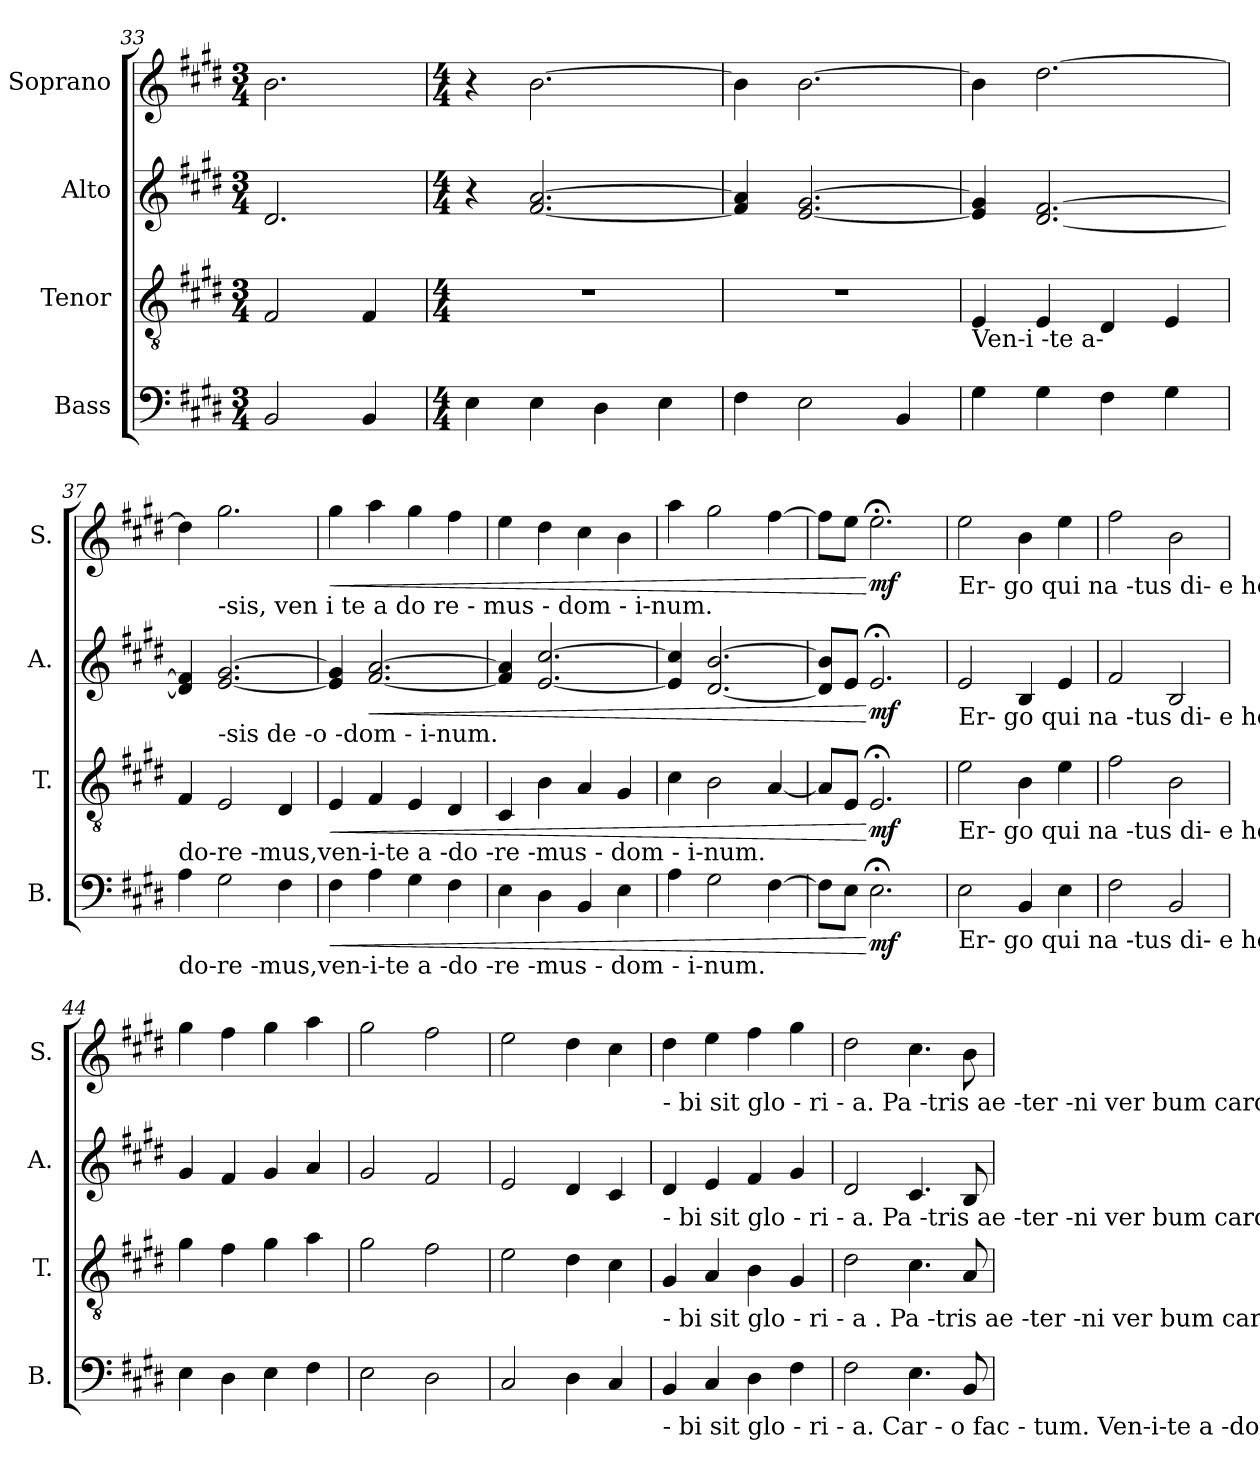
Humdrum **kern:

**kern	**dynam	**kern	**dynam	**kern	**dynam	**kern	**dynam
*part4	*part4	*part3	*part3	*part2	*part2	*part1	*part1
*staff4	*staff4	*staff3	*staff3	*staff2	*staff2	*staff1	*staff1
*I"Bass	*	*I"Tenor	*	*I"Alto	*	*I"Soprano	*
*I'B.	*	*I'T.	*	*I'A.	*	*I'S.	*
*clefF4	*	*clefGv2	*	*clefG2	*	*clefG2	*
*k[f#c#g#d#]	*	*k[f#c#g#d#]	*	*k[f#c#g#d#]	*	*k[f#c#g#d#]	*
*M3/4	*	*M3/4	*	*M3/4	*	*M3/4	*
=33	=33	=33	=33	=33	=33	=33	=33
2BB/	.	2F#/	.	2.d#/	.	2.b\	.
4BB/	.	4F#/	.	.	.	.	.
=34	=34	=34	=34	=34	=34	=34	=34
*M4/4	*	*M4/4	*	*M4/4	*	*M4/4	*
4E\	.	1r	.	4r	.	4r	.
4E\	.	.	.	[2.f#/ [2.a/	.	[2.b\	.
4D#\	.	.	.	.	.	.	.
4E\	.	.	.	.	.	.	.
=35	=35	=35	=35	=35	=35	=35	=35
4F#\	.	1r	.	4f#/] 4a/]	.	4b\]	.
2E\	.	.	.	[2.e/ [2.g#/	.	[2.b\	.
4BB/	.	.	.	.	.	.	.
=36	=36	=36	=36	=36	=36	=36	=36
!	!	!LO:TX:b:t=Ven-i -te   a-	!	!	!	!	!
4G#\	.	4E/	.	4e/] 4g#/]	.	4b\]	.
4G#\	.	4E/	.	[2.d#/ [2.f#/	.	[2.dd#\	.
4F#\	.	4D#/	.	.	.	.	.
4G#\	.	4E/	.	.	.	.	.
=37	=37	=37	=37	=37	=37	=37	=37
!	!	!LO:TX:b:t=do-re -mus,ven-i-te   a   -do -re    -mus - dom    -      i-num.	!	!	!	!	!
!LO:TX:b:t=do-re -mus,ven-i-te   a   -do -re    -mus - dom    -     i-num.	!	!	!	!	!	!	!
4A\	.	4F#/	.	4d#/] 4f#/]	.	4dd#\]	.
!	!	!	!	!	!	!LO:TX:b:t=-sis,      ven i te  a   do re    -  mus   - dom    -      i-num.	!
!	!	!	!	!LO:TX:b:t=-sis           de                 -o              -dom    -      i-num.	!	!	!
2G#\	.	2E/	.	[2.e/ [2.g#/	.	2.gg#\	.
4F#\	.	4D#/	.	.	.	.	.
=38	=38	=38	=38	=38	=38	=38	=38
!	!LO:HP:b	!	!LO:HP:b	!	!	!	!LO:HP:b
4F#\	<	4E/	<	4e/] 4g#/]	.	4gg#\	<
!	!	!	!	!	!LO:HP:b	!	!
4A\	.	4F#/	.	[2.f#/ [2.a/	<	4aa\	.
4G#\	.	4E/	.	.	.	4gg#\	.
4F#\	.	4D#/	.	.	.	4ff#\	.
=39	=39	=39	=39	=39	=39	=39	=39
4E\	.	4C#/	.	4f#/] 4a/]	.	4ee\	.
4D#\	.	4B\	.	[2.e/ [2.cc#/	.	4dd#\	.
4BB/	.	4A/	.	.	.	4cc#\	.
4E\	.	4G#/	.	.	.	4b\	.
=40	=40	=40	=40	=40	=40	=40	=40
4A\	.	4c#\	.	4e/] 4cc#/]	.	4aa\	.
2G#\	.	2B\	.	[2.d#/ [2.b/	.	2gg#\	.
[4F#\	.	[4A/	.	.	.	[4ff#\	.
!!LO:PB:g=z
=41	=41	=41	=41	=41	=41	=41	=41
8F#\L]	.	8A/L]	.	8d#/] 8b/]L	.	8ff#\L]	.
8E\J	.	8E/J	.	8e/J	.	8ee\J	.
!	!LO:DY:n=1:b	!	!LO:DY:n=1:b	!	!LO:DY:n=1:b	!	!LO:DY:n=1:b
2.E;<Z\	[ mf	2.E;<Z/	[ mf	2.e;<Z/	[ mf	2.ee;<Z\	[ mf
=42	=42	=42	=42	=42	=42	=42	=42
!	!	!	!	!	!	!LO:TX:b:t=Er- go qui na  -tus    di- e   hod i -ern - a,     je   su  ti	!
!	!	!	!	!LO:TX:b:t=Er- go qui na  -tus    di- e   hod i -ern - a,     je   su  ti	!	!	!
!	!	!LO:TX:b:t=Er- go qui na  -tus    di- e   hod i -ern - a,     je   su  ti	!	!	!	!	!
!LO:TX:b:t=Er- go qui na  -tus    di- e   hod i -ern - a,     je   su  ti	!	!	!	!	!	!	!
2E\	.	2e\	.	2e/	.	2ee\	.
4BB/	.	4B\	.	4B/	.	4b\	.
4E\	.	4e\	.	4e/	.	4ee\	.
=43	=43	=43	=43	=43	=43	=43	=43
2F#\	.	2f#\	.	2f#/	.	2ff#\	.
2BB/	.	2B\	.	2B/	.	2b\	.
=44	=44	=44	=44	=44	=44	=44	=44
4E\	.	4g#\	.	4g#/	.	4gg#\	.
4D#\	.	4f#\	.	4f#/	.	4ff#\	.
4E\	.	4g#\	.	4g#/	.	4gg#\	.
4F#\	.	4a\	.	4a/	.	4aa\	.
=45	=45	=45	=45	=45	=45	=45	=45
2E\	.	2g#\	.	2g#/	.	2gg#\	.
2D#\	.	2f#\	.	2f#/	.	2ff#\	.
=46	=46	=46	=46	=46	=46	=46	=46
2C#/	.	2e\	.	2e/	.	2ee\	.
4D#\	.	4d#\	.	4d#/	.	4dd#\	.
4C#/	.	4c#\	.	4c#/	.	4cc#\	.
=47	=47	=47	=47	=47	=47	=47	=47
!	!	!	!	!	!	!LO:TX:b:t=-     bi sit  glo    -    ri    -  a.          Pa   -tris ae  -ter -ni    ver bum caro       fac   -    tum.     Ven-i-te  a -dor  -e   -mus,	!
!	!	!	!	!LO:TX:b:t=-     bi sit  glo    -    ri    -  a.          Pa   -tris ae  -ter -ni    ver bum caro       fac   -    tum.     Ven-i-te  a -dor  -e   -mus,	!	!	!
!	!	!LO:TX:b:t=-     bi sit  glo    -    ri    -  a .         Pa   -tris ae  -ter -ni    ver bum caro       fac   -    tum.     Ven-i-te  a -dor  -e   -mus,	!	!	!	!	!
!LO:TX:b:t=-     bi sit  glo    -    ri    -  a.          Car        -      o            fac          -        tum.                Ven-i-te  a -dor  -e   -mus,	!	!	!	!	!	!	!
4BB/	.	4G#/	.	4d#/	.	4dd#\	.
4C#/	.	4A/	.	4e/	.	4ee\	.
4D#\	.	4B\	.	4f#/	.	4ff#\	.
4F#\	.	4G#/	.	4g#/	.	4gg#\	.
=48	=48	=48	=48	=48	=48	=48	=48
2F#\	.	2d#\	.	2d#/	.	2dd#\	.
4.E\	.	4.c#\	.	4.c#/	.	4.cc#\	.
8BB/	.	8A/	.	8B/	.	8b\	.
=	=	=	=	=	=	=	=
*-	*-	*-	*-	*-	*-	*-	*-
